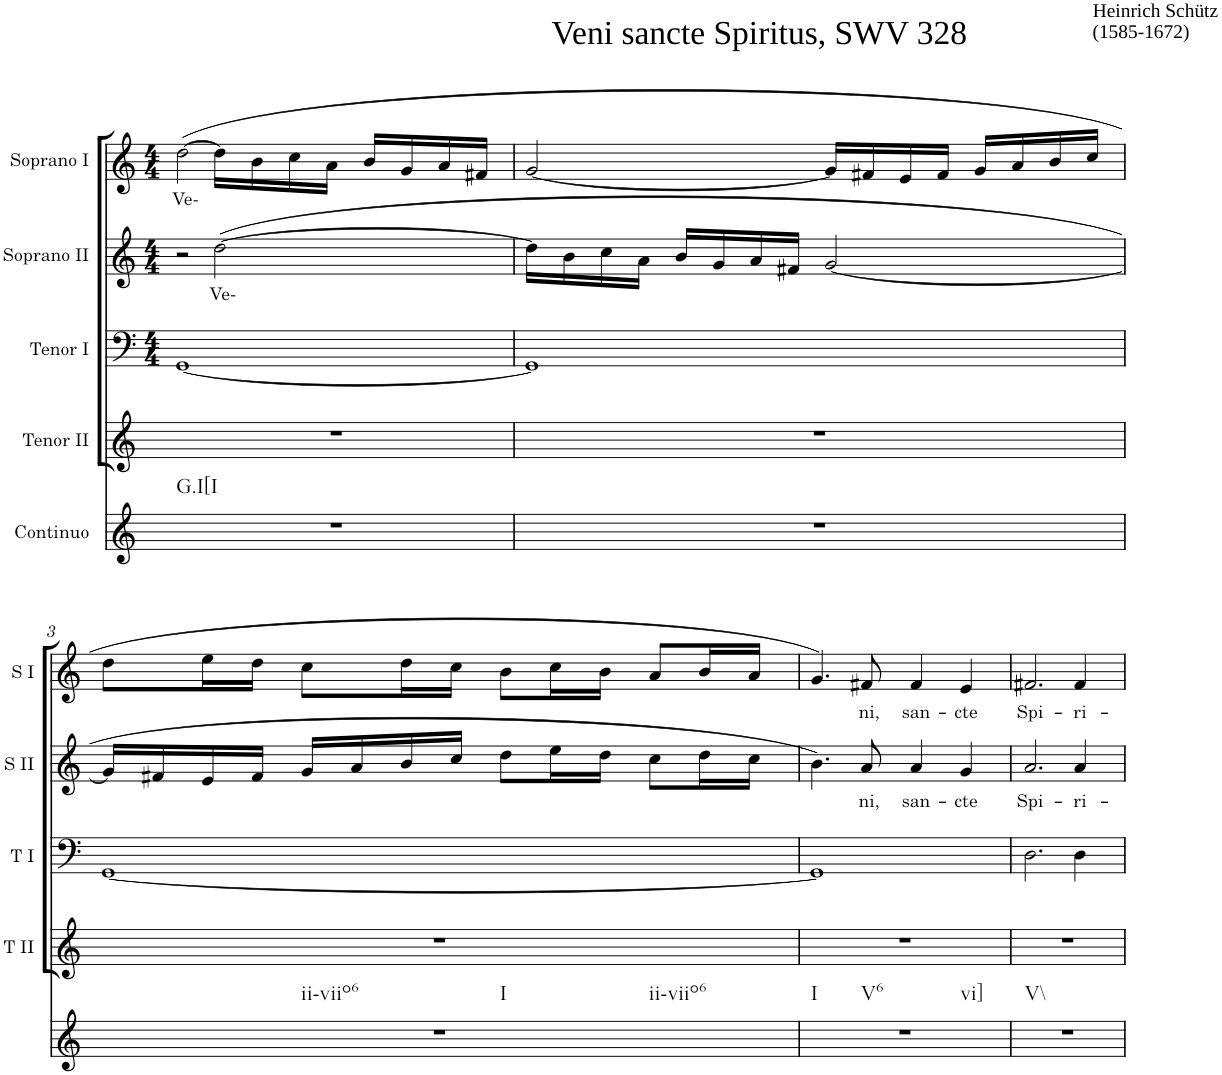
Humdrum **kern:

**kern	**kern	**kern	**kern	**text	**kern	**text
*part5	*part4	*part3	*part2	*part2	*part1	*part1
*staff5	*staff4	*staff3	*staff2	*staff2	*staff1	*staff1
*I"Continuo	*I"Tenor II	*I"Tenor I	*I"Soprano II	*	*I"Soprano I	*
*	*I'T II	*I'T I	*I'S II	*	*I'S I	*
*clefG2	*clefG2	*clefF4	*clefG2	*	*clefG2	*
*k[]	*k[]	*k[]	*k[]	*	*k[]	*
*	*	*M4/4	*M4/4	*	*M4/4	*
=1	=1	=1	=1	=1	=1	=1
!	!	!	!	!	!LO:TX:a:t=Veni sancte Spiritus, SWV 328	!
!	!	!	!	!	!LO:TX:a:t=Heinrich Schütz	!
!	!	!	!	!	!LO:TX:a:t=(1585-1672)	!
!LO:TX:b:t=G.I[I	!	!	!	!	!	!
!	!	!	!	!	!	!LO:LY:b
1r	1r	[1GG	2r	.	([2dd\	Ve-
!	!	!	!	!LO:LY:b	!	!
.	.	.	([2dd\	Ve-	16dd\LL]	.
.	.	.	.	.	16b\	.
.	.	.	.	.	16cc\	.
.	.	.	.	.	16a\JJ	.
.	.	.	.	.	16b/LL	.
.	.	.	.	.	16g/	.
.	.	.	.	.	16a/	.
.	.	.	.	.	16f#X/JJ	.
=2	=2	=2	=2	=2	=2	=2
1r	1r	1GG]	16dd\LL]	.	[2g/	.
.	.	.	16b\	.	.	.
.	.	.	16cc\	.	.	.
.	.	.	16a\JJ	.	.	.
.	.	.	16b/LL	.	.	.
.	.	.	16g/	.	.	.
.	.	.	16a/	.	.	.
.	.	.	16f#X/JJ	.	.	.
.	.	.	[2g/	.	16g/LL]	.
.	.	.	.	.	16f#X/	.
.	.	.	.	.	16e/	.
.	.	.	.	.	16f#/JJ	.
.	.	.	.	.	16g/LL	.
.	.	.	.	.	16a/	.
.	.	.	.	.	16b/	.
.	.	.	.	.	16cc/JJ	.
!!LO:LB:g=z
=3	=3	=3	=3	=3	=3	=3
!LO:TX:b:t=ii-viio6	!	!	!	!	!	!
!LO:TX:b:t=I	!	!	!	!	!	!
!LO:TX:b:t=ii-viio6	!	!	!	!	!	!
1r	1r	[1GG	16g/LL]	.	8dd\L	.
.	.	.	16f#X/	.	.	.
.	.	.	16e/	.	16ee\L	.
.	.	.	16f#/JJ	.	16dd\JJ	.
.	.	.	16g/LL	.	8cc\L	.
.	.	.	16a/	.	.	.
.	.	.	16b/	.	16dd\L	.
.	.	.	16cc/JJ	.	16cc\JJ	.
.	.	.	8dd\L	.	8b\L	.
.	.	.	16ee\L	.	16cc\L	.
.	.	.	16dd\JJ	.	16b\JJ	.
.	.	.	8cc\L	.	8a/L	.
.	.	.	16dd\L	.	16b/L	.
.	.	.	16cc\JJ	.	16a/JJ	.
=4	=4	=4	=4	=4	=4	=4
!LO:TX:b:t=I	!	!	!	!	!	!
!LO:TX:b:t=V6	!	!	!	!	!	!
!LO:TX:b:t=vi]	!	!	!	!	!	!
1r	1r	1GG]	4.b\)	.	4.g/)	.
!	!	!	!	!LO:LY:b	!	!LO:LY:b
.	.	.	8a/	ni,	8f#X/	ni,
!	!	!	!	!LO:LY:b	!	!LO:LY:b
.	.	.	4a/	san-	4f#/	san-
!	!	!	!	!LO:LY:b	!	!LO:LY:b
.	.	.	4g/	cte	4e/	cte
=5	=5	=5	=5	=5	=5	=5
!LO:TX:b:t=V\\	!	!	!	!	!	!
!	!	!	!	!LO:LY:b	!	!LO:LY:b
1r	1r	2.D\	2.a/	Spi-	2.f#X/	Spi-
!	!	!	!	!LO:LY:b	!	!LO:LY:b
.	.	4D\	4a/	ri-	4f#/	ri-
=	=	=	=	=	=	=
*-	*-	*-	*-	*-	*-	*-
